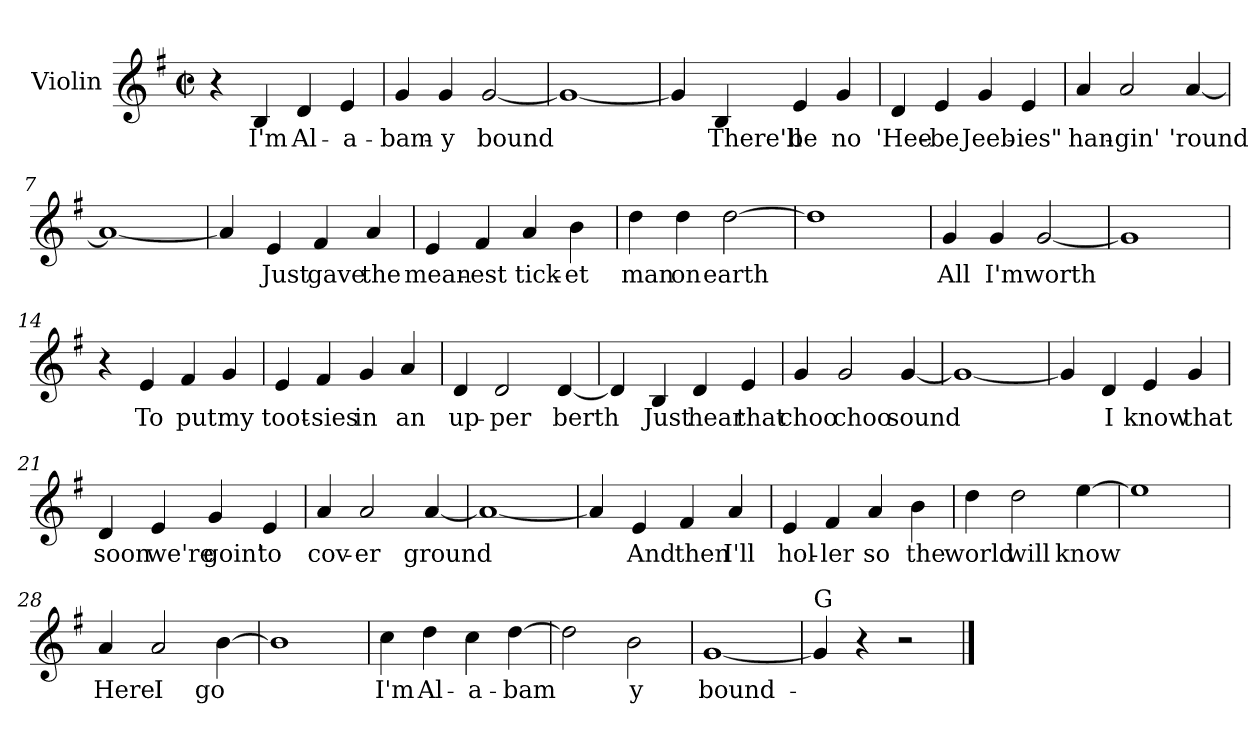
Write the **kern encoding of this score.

**kern	**text
*part1	*part1
*staff1	*staff1
*I"Violin	*
*I'Vln	*
*clefG2	*
*k[f#]	*
*G:	*
*M2/2	*
*met(c|)	*
=1	=1
4r	.
4B/	I'm
4d/	Al-
4e/	-a-
=2	=2
4g/	-bam-
4g/	-y
[2g/	bound
=3	=3
1g_	.
=4	=4
4g/]	.
4B/	There'll
4e/	be
4g/	no
!!LO:LB:g=z
=5	=5
4d/	'Hee-
4e/	-be
4g/	Jeeb-
4e/	-ies"
=6	=6
4a/	han-
2a/	-gin'
[4a/	'round
=7	=7
1a_	.
=8	=8
4a/]	.
4e/	Just
4f#/	gave
4a/	the
!!LO:LB:g=z
=9	=9
4e/	mean-
4f#/	-est
4a/	tick-
4b\	-et
=10	=10
4dd\	man
4dd\	on
[2dd\	earth
=11	=11
1dd]	.
=12	=12
4g/	All
4g/	I'm
[2g/	worth
!!LO:LB:g=z
=13	=13
1g]	.
=14	=14
4r	.
4e/	To
4f#/	put
4g/	my
=15	=15
4e/	toot-
4f#/	-sies
4g/	in
4a/	an
=16	=16
4d/	up-
2d/	-per
[4d/	berth
!!LO:LB:g=z
=17	=17
4d/]	.
4B/	Just
4d/	hear
4e/	that
=18	=18
4g/	choo
2g/	choo
[4g/	sound
=19	=19
1g_	.
=20	=20
4g/]	.
4d/	I
4e/	know
4g/	that
!!LO:LB:g=z
=21	=21
4d/	soon
4e/	we're
4g/	goin'
4e/	to
=22	=22
4a/	cov-
2a/	-er
[4a/	ground
=23	=23
1a_	.
=24	=24
4a/]	.
4e/	And
4f#/	then
4a/	I'll
=25	=25
4e/	hol-
4f#/	-ler
4a/	so
4b\	the
!!LO:LB:g=z
=26	=26
4dd\	world
2dd\	will
[4ee\	know
=27	=27
1ee]	.
=28	=28
4a/	Here
2a/	I
[4b\	go
=29	=29
1b]	.
=30	=30
4cc\	I'm
4dd\	Al-
4cc\	-a-
[4dd\	-bam
!!LO:LB:g=z
=31	=31
2dd\]	.
2b\	y
=32	=32
[1g	bound-
=33	=33
!LO:TX:a:t=G	!
4g/]	.
4r	.
2r	.
==	==
*-	*-
